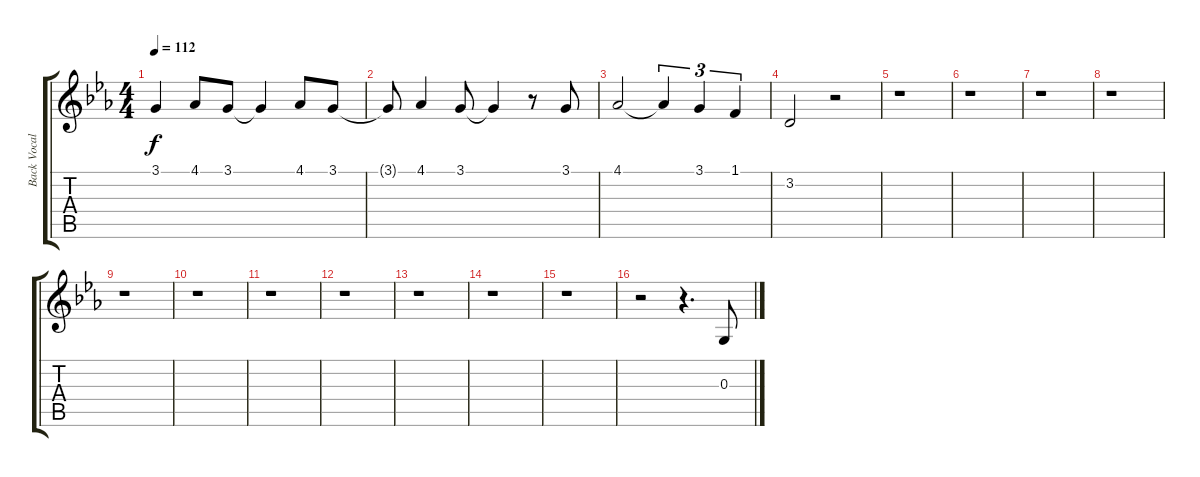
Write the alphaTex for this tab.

\track ("Back Vocal" "Back Vocal") {instrument synthvoice}
\staff {score tabs}
\tuning (E4 B3 G3 D3 A2 E2) {hide}
\ts (4 4)
\tempo 112
\clef g2
\ks eb
3.1.4{dy f} 4.1.8 3.1.8 3.1{t}.4 4.1.8 3.1.8 |
3.1{t}.8 4.1.4 3.1.8 3.1{t}.4 r.8 3.1.8 |
4.1.2 4.1{t}.4{tu (3 2)} 3.1.4{tu (3 2)} 1.1.4{tu (3 2)} |
3.2.2 r.2 |
r.1 |
r.1 |
r.1 |
r.1 |
r.1 |
r.1 |
r.1 |
r.1 |
r.1 |
r.1 |
r.1 |
r.2 r.4{d} 0.3.8
